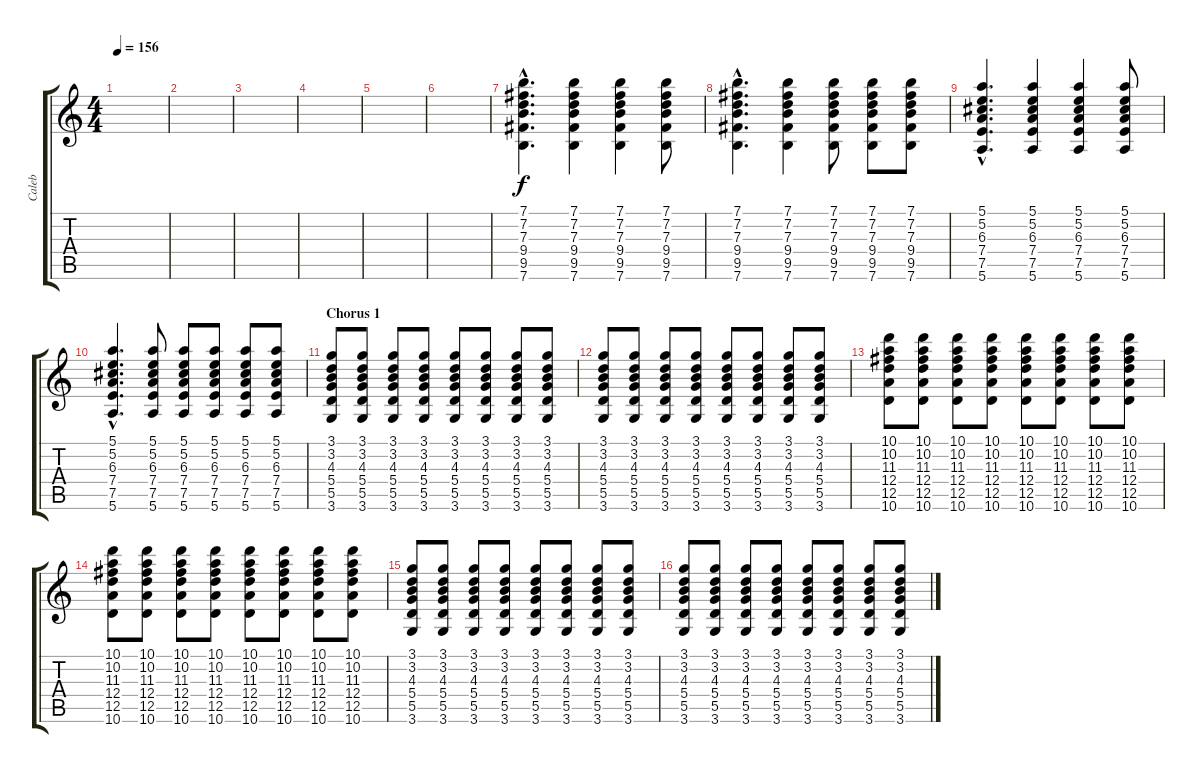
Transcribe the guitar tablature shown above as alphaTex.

\track ("Caleb" "Caleb") {instrument overdrivenguitar}
\staff {score tabs}
\tuning (E4 B3 G3 D3 A2 E2) {hide}
\ts (4 4)
\tempo 156
\clef g2
\ks c
|
|
|
|
|
|
(7.1{hac} 7.2{hac} 7.3{hac} 9.4{hac} 9.5{hac} 7.6{hac}).4{d} (7.1 7.2 7.3 9.4 9.5 7.6).4 (7.1 7.2 7.3 9.4 9.5 7.6).4 (7.1 7.2 7.3 9.4 9.5 7.6).8 |
(7.1{hac} 7.2{hac} 7.3{hac} 9.4{hac} 9.5{hac} 7.6{hac}).4{d} (7.1 7.2 7.3 9.4 9.5 7.6).4 (7.1 7.2 7.3 9.4 9.5 7.6).8 (7.1 7.2 7.3 9.4 9.5 7.6).8 (7.1 7.2 7.3 9.4 9.5 7.6).8 |
(5.1{hac} 5.2{hac} 6.3{hac} 7.4{hac} 7.5{hac} 5.6{hac}).4{d} (5.1 5.2 6.3 7.4 7.5 5.6).4 (5.1 5.2 6.3 7.4 7.5 5.6).4 (5.1 5.2 6.3 7.4 7.5 5.6).8 |
(5.1{hac} 5.2{hac} 6.3{hac} 7.4{hac} 7.5{hac} 5.6{hac}).4{d} (5.1 5.2 6.3 7.4 7.5 5.6).8 (5.1 5.2 6.3 7.4 7.5 5.6).8 (5.1 5.2 6.3 7.4 7.5 5.6).8 (5.1 5.2 6.3 7.4 7.5 5.6).8 (5.1 5.2 6.3 7.4 7.5 5.6).8 |
\section ("" "Chorus 1")
(3.1 3.2 4.3 5.4 5.5 3.6).8 (3.1 3.2 4.3 5.4 5.5 3.6).8 (3.1 3.2 4.3 5.4 5.5 3.6).8 (3.1 3.2 4.3 5.4 5.5 3.6).8 (3.1 3.2 4.3 5.4 5.5 3.6).8 (3.1 3.2 4.3 5.4 5.5 3.6).8 (3.1 3.2 4.3 5.4 5.5 3.6).8 (3.1 3.2 4.3 5.4 5.5 3.6).8 |
(3.1 3.2 4.3 5.4 5.5 3.6).8 (3.1 3.2 4.3 5.4 5.5 3.6).8 (3.1 3.2 4.3 5.4 5.5 3.6).8 (3.1 3.2 4.3 5.4 5.5 3.6).8 (3.1 3.2 4.3 5.4 5.5 3.6).8 (3.1 3.2 4.3 5.4 5.5 3.6).8 (3.1 3.2 4.3 5.4 5.5 3.6).8 (3.1 3.2 4.3 5.4 5.5 3.6).8 |
(10.1 10.2 11.3 12.4 12.5 10.6).8 (10.1 10.2 11.3 12.4 12.5 10.6).8 (10.1 10.2 11.3 12.4 12.5 10.6).8 (10.1 10.2 11.3 12.4 12.5 10.6).8 (10.1 10.2 11.3 12.4 12.5 10.6).8 (10.1 10.2 11.3 12.4 12.5 10.6).8 (10.1 10.2 11.3 12.4 12.5 10.6).8 (10.1 10.2 11.3 12.4 12.5 10.6).8 |
(10.1 10.2 11.3 12.4 12.5 10.6).8 (10.1 10.2 11.3 12.4 12.5 10.6).8 (10.1 10.2 11.3 12.4 12.5 10.6).8 (10.1 10.2 11.3 12.4 12.5 10.6).8 (10.1 10.2 11.3 12.4 12.5 10.6).8 (10.1 10.2 11.3 12.4 12.5 10.6).8 (10.1 10.2 11.3 12.4 12.5 10.6).8 (10.1 10.2 11.3 12.4 12.5 10.6).8 |
(3.1 3.2 4.3 5.4 5.5 3.6).8 (3.1 3.2 4.3 5.4 5.5 3.6).8 (3.1 3.2 4.3 5.4 5.5 3.6).8 (3.1 3.2 4.3 5.4 5.5 3.6).8 (3.1 3.2 4.3 5.4 5.5 3.6).8 (3.1 3.2 4.3 5.4 5.5 3.6).8 (3.1 3.2 4.3 5.4 5.5 3.6).8 (3.1 3.2 4.3 5.4 5.5 3.6).8 |
(3.1 3.2 4.3 5.4 5.5 3.6).8 (3.1 3.2 4.3 5.4 5.5 3.6).8 (3.1 3.2 4.3 5.4 5.5 3.6).8 (3.1 3.2 4.3 5.4 5.5 3.6).8 (3.1 3.2 4.3 5.4 5.5 3.6).8 (3.1 3.2 4.3 5.4 5.5 3.6).8 (3.1 3.2 4.3 5.4 5.5 3.6).8 (3.1 3.2 4.3 5.4 5.5 3.6).8
